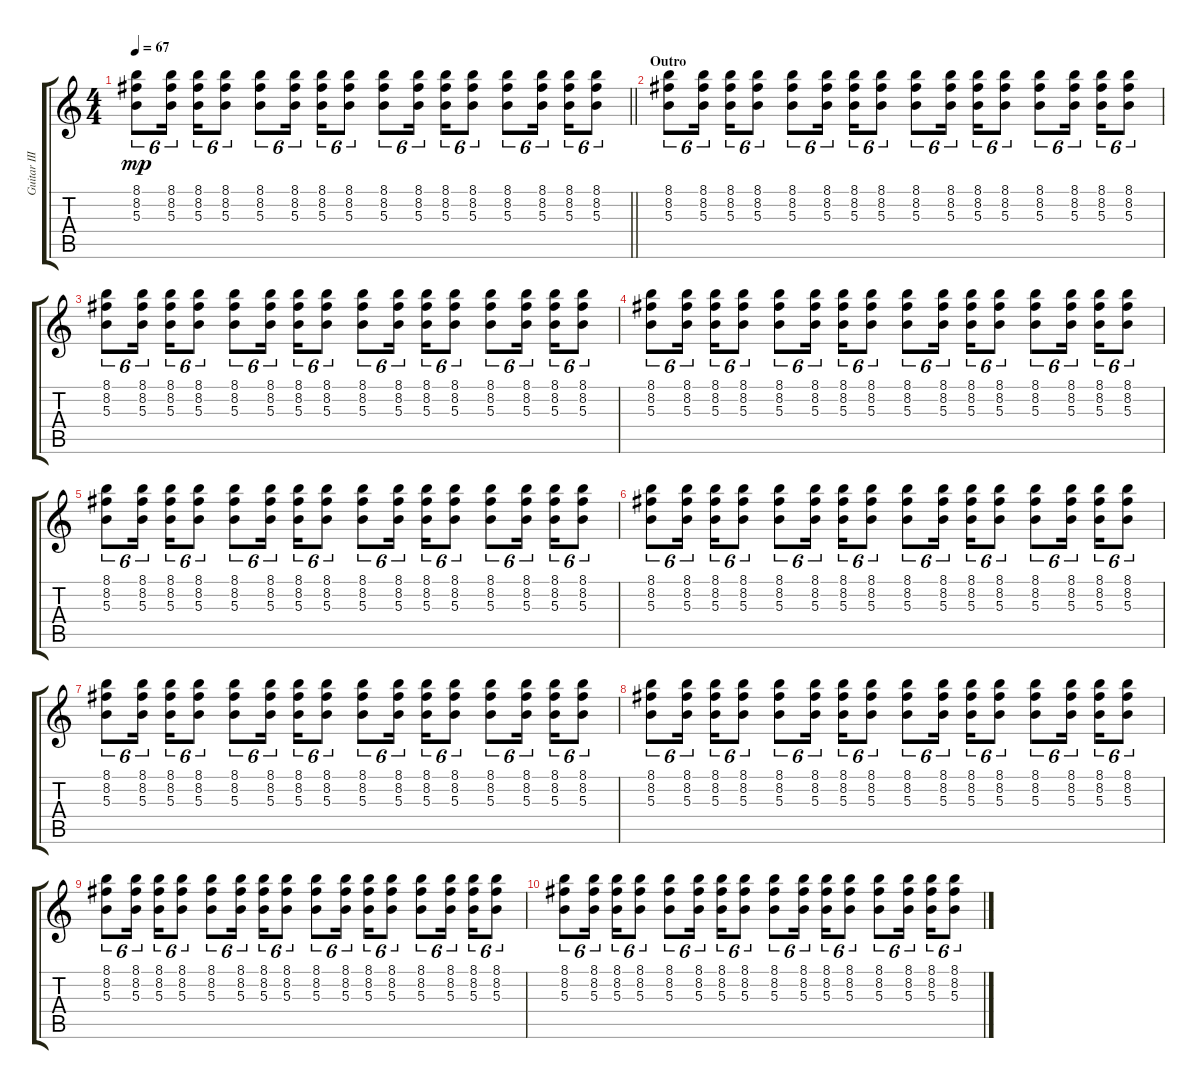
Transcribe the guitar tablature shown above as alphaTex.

\track ("Guitar III (lead)" "Guitar III") {instrument distortionguitar}
\staff {score tabs}
\tuning (Eb4 Bb3 Gb3 Db3 Ab2 Eb2) {hide}
\ts (4 4)
\tempo 67
\clef g2
\barLineRight lightlight
\ks c
(8.1 8.2 5.3).8{tu (6 4) dy mp} (8.1 8.2 5.3).16{tu (6 4)} (8.1 8.2 5.3).16{tu (6 4)} (8.1 8.2 5.3).8{tu (6 4)} (8.1 8.2 5.3).8{tu (6 4)} (8.1 8.2 5.3).16{tu (6 4)} (8.1 8.2 5.3).16{tu (6 4)} (8.1 8.2 5.3).8{tu (6 4)} (8.1 8.2 5.3).8{tu (6 4)} (8.1 8.2 5.3).16{tu (6 4)} (8.1 8.2 5.3).16{tu (6 4)} (8.1 8.2 5.3).8{tu (6 4)} (8.1 8.2 5.3).8{tu (6 4)} (8.1 8.2 5.3).16{tu (6 4)} (8.1 8.2 5.3).16{tu (6 4)} (8.1 8.2 5.3).8{tu (6 4)} |
\section ("" "Outro")
(8.1 8.2 5.3).8{tu (6 4)} (8.1 8.2 5.3).16{tu (6 4)} (8.1 8.2 5.3).16{tu (6 4)} (8.1 8.2 5.3).8{tu (6 4)} (8.1 8.2 5.3).8{tu (6 4)} (8.1 8.2 5.3).16{tu (6 4)} (8.1 8.2 5.3).16{tu (6 4)} (8.1 8.2 5.3).8{tu (6 4)} (8.1 8.2 5.3).8{tu (6 4)} (8.1 8.2 5.3).16{tu (6 4)} (8.1 8.2 5.3).16{tu (6 4)} (8.1 8.2 5.3).8{tu (6 4)} (8.1 8.2 5.3).8{tu (6 4)} (8.1 8.2 5.3).16{tu (6 4)} (8.1 8.2 5.3).16{tu (6 4)} (8.1 8.2 5.3).8{tu (6 4)} |
(8.1 8.2 5.3).8{tu (6 4)} (8.1 8.2 5.3).16{tu (6 4)} (8.1 8.2 5.3).16{tu (6 4)} (8.1 8.2 5.3).8{tu (6 4)} (8.1 8.2 5.3).8{tu (6 4)} (8.1 8.2 5.3).16{tu (6 4)} (8.1 8.2 5.3).16{tu (6 4)} (8.1 8.2 5.3).8{tu (6 4)} (8.1 8.2 5.3).8{tu (6 4)} (8.1 8.2 5.3).16{tu (6 4)} (8.1 8.2 5.3).16{tu (6 4)} (8.1 8.2 5.3).8{tu (6 4)} (8.1 8.2 5.3).8{tu (6 4)} (8.1 8.2 5.3).16{tu (6 4)} (8.1 8.2 5.3).16{tu (6 4)} (8.1 8.2 5.3).8{tu (6 4)} |
(8.1 8.2 5.3).8{tu (6 4)} (8.1 8.2 5.3).16{tu (6 4)} (8.1 8.2 5.3).16{tu (6 4)} (8.1 8.2 5.3).8{tu (6 4)} (8.1 8.2 5.3).8{tu (6 4)} (8.1 8.2 5.3).16{tu (6 4)} (8.1 8.2 5.3).16{tu (6 4)} (8.1 8.2 5.3).8{tu (6 4)} (8.1 8.2 5.3).8{tu (6 4)} (8.1 8.2 5.3).16{tu (6 4)} (8.1 8.2 5.3).16{tu (6 4)} (8.1 8.2 5.3).8{tu (6 4)} (8.1 8.2 5.3).8{tu (6 4)} (8.1 8.2 5.3).16{tu (6 4)} (8.1 8.2 5.3).16{tu (6 4)} (8.1 8.2 5.3).8{tu (6 4)} |
(8.1 8.2 5.3).8{tu (6 4)} (8.1 8.2 5.3).16{tu (6 4)} (8.1 8.2 5.3).16{tu (6 4)} (8.1 8.2 5.3).8{tu (6 4)} (8.1 8.2 5.3).8{tu (6 4)} (8.1 8.2 5.3).16{tu (6 4)} (8.1 8.2 5.3).16{tu (6 4)} (8.1 8.2 5.3).8{tu (6 4)} (8.1 8.2 5.3).8{tu (6 4)} (8.1 8.2 5.3).16{tu (6 4)} (8.1 8.2 5.3).16{tu (6 4)} (8.1 8.2 5.3).8{tu (6 4)} (8.1 8.2 5.3).8{tu (6 4)} (8.1 8.2 5.3).16{tu (6 4)} (8.1 8.2 5.3).16{tu (6 4)} (8.1 8.2 5.3).8{tu (6 4)} |
(8.1 8.2 5.3).8{tu (6 4)} (8.1 8.2 5.3).16{tu (6 4)} (8.1 8.2 5.3).16{tu (6 4)} (8.1 8.2 5.3).8{tu (6 4)} (8.1 8.2 5.3).8{tu (6 4)} (8.1 8.2 5.3).16{tu (6 4)} (8.1 8.2 5.3).16{tu (6 4)} (8.1 8.2 5.3).8{tu (6 4)} (8.1 8.2 5.3).8{tu (6 4)} (8.1 8.2 5.3).16{tu (6 4)} (8.1 8.2 5.3).16{tu (6 4)} (8.1 8.2 5.3).8{tu (6 4)} (8.1 8.2 5.3).8{tu (6 4)} (8.1 8.2 5.3).16{tu (6 4)} (8.1 8.2 5.3).16{tu (6 4)} (8.1 8.2 5.3).8{tu (6 4)} |
(8.1 8.2 5.3).8{tu (6 4)} (8.1 8.2 5.3).16{tu (6 4)} (8.1 8.2 5.3).16{tu (6 4)} (8.1 8.2 5.3).8{tu (6 4)} (8.1 8.2 5.3).8{tu (6 4)} (8.1 8.2 5.3).16{tu (6 4)} (8.1 8.2 5.3).16{tu (6 4)} (8.1 8.2 5.3).8{tu (6 4)} (8.1 8.2 5.3).8{tu (6 4)} (8.1 8.2 5.3).16{tu (6 4)} (8.1 8.2 5.3).16{tu (6 4)} (8.1 8.2 5.3).8{tu (6 4)} (8.1 8.2 5.3).8{tu (6 4)} (8.1 8.2 5.3).16{tu (6 4)} (8.1 8.2 5.3).16{tu (6 4)} (8.1 8.2 5.3).8{tu (6 4)} |
(8.1 8.2 5.3).8{tu (6 4) volume 0} (8.1 8.2 5.3).16{tu (6 4)} (8.1 8.2 5.3).16{tu (6 4)} (8.1 8.2 5.3).8{tu (6 4)} (8.1 8.2 5.3).8{tu (6 4)} (8.1 8.2 5.3).16{tu (6 4)} (8.1 8.2 5.3).16{tu (6 4)} (8.1 8.2 5.3).8{tu (6 4)} (8.1 8.2 5.3).8{tu (6 4)} (8.1 8.2 5.3).16{tu (6 4)} (8.1 8.2 5.3).16{tu (6 4)} (8.1 8.2 5.3).8{tu (6 4)} (8.1 8.2 5.3).8{tu (6 4)} (8.1 8.2 5.3).16{tu (6 4)} (8.1 8.2 5.3).16{tu (6 4)} (8.1 8.2 5.3).8{tu (6 4)} |
(8.1 8.2 5.3).8{tu (6 4)} (8.1 8.2 5.3).16{tu (6 4)} (8.1 8.2 5.3).16{tu (6 4)} (8.1 8.2 5.3).8{tu (6 4)} (8.1 8.2 5.3).8{tu (6 4)} (8.1 8.2 5.3).16{tu (6 4)} (8.1 8.2 5.3).16{tu (6 4)} (8.1 8.2 5.3).8{tu (6 4)} (8.1 8.2 5.3).8{tu (6 4)} (8.1 8.2 5.3).16{tu (6 4)} (8.1 8.2 5.3).16{tu (6 4)} (8.1 8.2 5.3).8{tu (6 4)} (8.1 8.2 5.3).8{tu (6 4)} (8.1 8.2 5.3).16{tu (6 4)} (8.1 8.2 5.3).16{tu (6 4)} (8.1 8.2 5.3).8{tu (6 4)} |
(8.1 8.2 5.3).8{tu (6 4)} (8.1 8.2 5.3).16{tu (6 4)} (8.1 8.2 5.3).16{tu (6 4)} (8.1 8.2 5.3).8{tu (6 4)} (8.1 8.2 5.3).8{tu (6 4)} (8.1 8.2 5.3).16{tu (6 4)} (8.1 8.2 5.3).16{tu (6 4)} (8.1 8.2 5.3).8{tu (6 4)} (8.1 8.2 5.3).8{tu (6 4)} (8.1 8.2 5.3).16{tu (6 4)} (8.1 8.2 5.3).16{tu (6 4)} (8.1 8.2 5.3).8{tu (6 4)} (8.1 8.2 5.3).8{tu (6 4)} (8.1 8.2 5.3).16{tu (6 4)} (8.1 8.2 5.3).16{tu (6 4)} (8.1 8.2 5.3).8{tu (6 4)}
